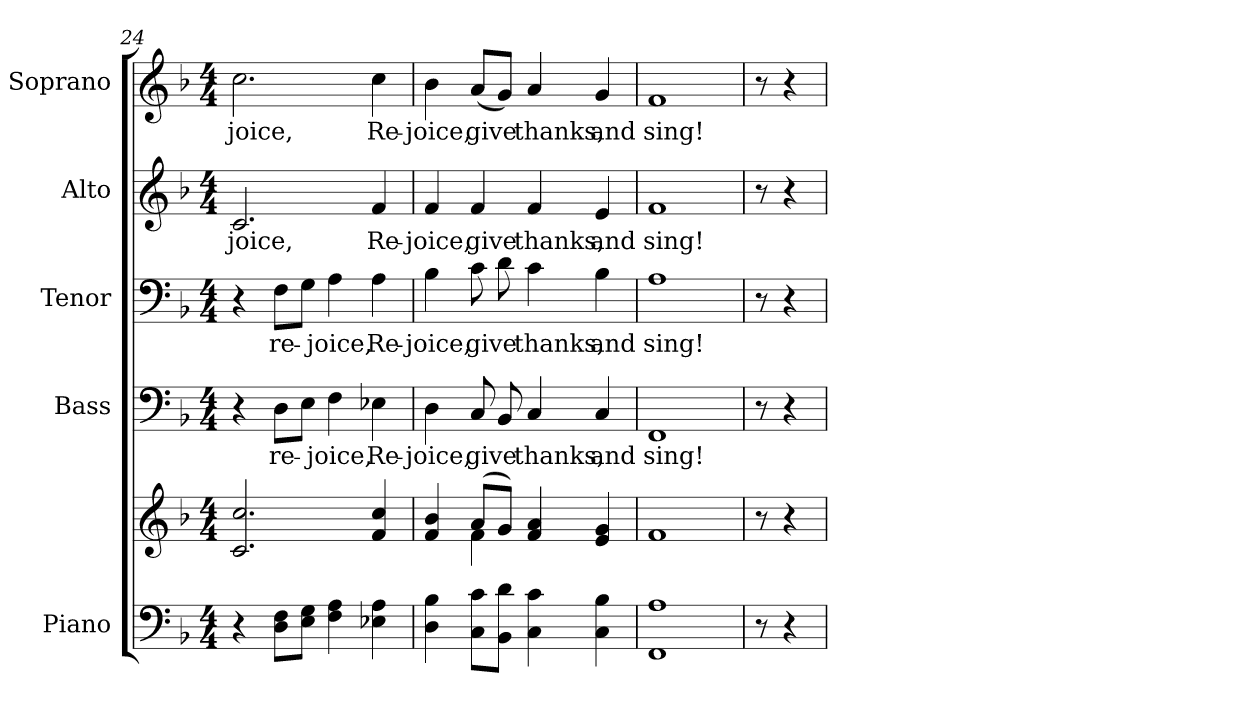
**kern	**kern	**kern	**text	**kern	**text	**kern	**text	**kern	**text
*part5	*part5	*part4	*part4	*part3	*part3	*part2	*part2	*part1	*part1
*staff6	*staff5	*staff4	*staff4	*staff3	*staff3	*staff2	*staff2	*staff1	*staff1
*I"Piano	*	*I"Bass	*	*I"Tenor	*	*I"Alto	*	*I"Soprano	*
*I'Pno.	*	*I'B.	*	*I'T.	*	*I'A.	*	*I'S.	*
!!LO:PB:g=z
*clefF4	*clefG2	*clefF4	*	*clefF4	*	*clefG2	*	*clefG2	*
*k[b-]	*k[b-]	*k[b-]	*	*k[b-]	*	*k[b-]	*	*k[b-]	*
*F:	*F:	*F:	*	*F:	*	*F:	*	*F:	*
*M4/4	*M4/4	*M4/4	*	*M4/4	*	*M4/4	*	*M4/4	*
=24	=24	=24	=24	=24	=24	=24	=24	=24	=24
!	!	!	!	!	!	!	!LO:LY:b:color=#000000	!	!
!	!	!	!	!	!	!	!	!	!LO:LY:b:color=#000000
4r	2.ci/ 2.cci	4r	.	4r	.	2.ci/	-joice,	2.cci\	-joice,
!	!	!	!LO:LY:b:color=#000000	!	!	!	!	!	!
!	!	!	!	!	!LO:LY:b:color=#000000	!	!	!	!
8Di\ 8Fi\L	.	8Di\L	re-	8Fi\L	re-	.	.	.	.
8Ei\ 8Gi\J	.	8Ei\J	.	8Gi\J	.	.	.	.	.
!	!	!	!LO:LY:b:color=#000000	!	!	!	!	!	!
!	!	!	!	!	!LO:LY:b:color=#000000	!	!	!	!
4Fi\ 4Ai	.	4Fi\	-joice,	4Ai\	-joice,	.	.	.	.
!	!	!	!LO:LY:b:color=#000000	!	!	!	!	!	!
!	!	!	!	!	!LO:LY:b:color=#000000	!	!	!	!
!	!	!	!	!	!	!	!LO:LY:b:color=#000000	!	!
!	!	!	!	!	!	!	!	!	!LO:LY:b:color=#000000
4E-Xi\ 4Ai	4fi/ 4cci	4E-Xi\	Re-	4Ai\	Re-	4fi/	Re-	4cci\	Re-
=25	=25	=25	=25	=25	=25	=25	=25	=25	=25
*	*^	*	*	*	*	*	*	*	*
!	!	!	!	!LO:LY:b:color=#000000	!	!	!	!	!	!
!	!	!	!	!	!	!LO:LY:b:color=#000000	!	!	!	!
!	!	!	!	!	!	!	!	!LO:LY:b:color=#000000	!	!
!	!	!	!	!	!	!	!	!	!	!LO:LY:b:color=#000000
4Di\ 4B-i	4fi/ 4b-i	4ryy	4Di\	-joice,	4B-i\	-joice,	4fi/	-joice,	4b-i\	-joice,
!	!	!	!	!LO:LY:b:color=#000000	!	!	!	!	!	!
!	!	!	!	!	!	!LO:LY:b:color=#000000	!	!	!	!
!	!	!	!	!	!	!	!	!LO:LY:b:color=#000000	!	!
!	!	!	!	!	!	!	!	!	!	!LO:LY:b:color=#000000
8Ci\ 8ci\L	(8ai/L	4fi\	8Ci/	give	8ci\	give	4fi/	give	(8ai/L	give
8BB-i\ 8di\J	8gi/J)	.	8BB-i/	.	8di\	.	.	.	8gi/J)	.
!	!	!	!	!LO:LY:b:color=#000000	!	!	!	!	!	!
!	!	!	!	!	!	!LO:LY:b:color=#000000	!	!	!	!
!	!	!	!	!	!	!	!	!LO:LY:b:color=#000000	!	!
!	!	!	!	!	!	!	!	!	!	!LO:LY:b:color=#000000
4Ci\ 4ci	4fi/ 4ai	2ryy	4Ci/	thanks,	4ci\	thanks,	4fi/	thanks,	4ai/	thanks,
!	!	!	!	!LO:LY:b:color=#000000	!	!	!	!	!	!
!	!	!	!	!	!	!LO:LY:b:color=#000000	!	!	!	!
!	!	!	!	!	!	!	!	!LO:LY:b:color=#000000	!	!
!	!	!	!	!	!	!	!	!	!	!LO:LY:b:color=#000000
4Ci\ 4B-i	4ei/ 4gi	.	4Ci/	and	4B-i\	and	4ei/	and	4gi/	and
*	*v	*v	*	*	*	*	*	*	*	*
!!LO:PB:g=z
=26	=26	=26	=26	=26	=26	=26	=26	=26	=26
!	!	!	!LO:LY:b:color=#000000	!	!	!	!	!	!
!	!	!	!	!	!LO:LY:b:color=#000000	!	!	!	!
!	!	!	!	!	!	!	!LO:LY:b:color=#000000	!	!
!	!	!	!	!	!	!	!	!	!LO:LY:b:color=#000000
1FFi 1Ai	1fi	1FFi	sing!	1Ai	sing!	1fi	sing!	1fi	sing!
=27	=27	=27	=27	=27	=27	=27	=27	=27	=27
8r	8r	8r	.	8r	.	8r	.	8r	.
4r	4r	4r	.	4r	.	4r	.	4r	.
=	=	=	=	=	=	=	=	=	=
*-	*-	*-	*-	*-	*-	*-	*-	*-	*-
